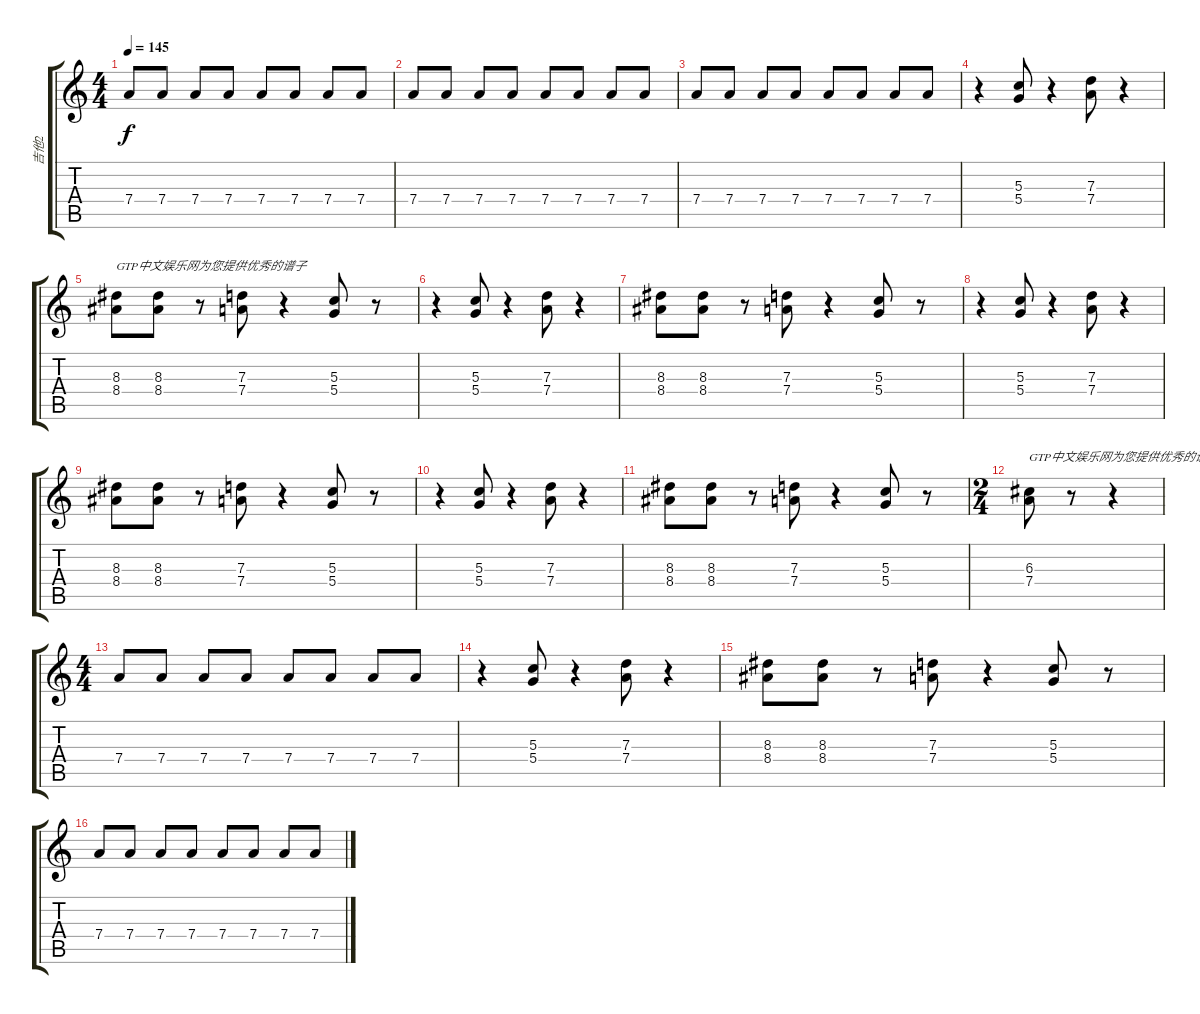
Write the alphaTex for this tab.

\track ("吉他2" "吉他2") {instrument distortionguitar}
\staff {score tabs}
\tuning (E4 B3 G3 D3 A2 E2) {hide}
\ts (4 4)
\tempo 145
\clef g2
\ks c
7.4.8{dy f instrument electricguitarjazz} 7.4.8 7.4.8 7.4.8 7.4.8 7.4.8 7.4.8 7.4.8 |
7.4.8{instrument electricguitarjazz} 7.4.8 7.4.8 7.4.8 7.4.8 7.4.8 7.4.8 7.4.8 |
7.4.8{instrument electricguitarjazz} 7.4.8 7.4.8 7.4.8 7.4.8 7.4.8 7.4.8 7.4.8 |
r.4{instrument acousticguitarsteel} (5.3 5.4).8 r.4 (7.3 7.4).8 r.4 |
(8.3 8.4).8{txt "GTP中文娱乐网为您提供优秀的谱子"} (8.3 8.4).8 r.8 (7.3 7.4).8 r.4 (5.3 5.4).8 r.8 |
r.4 (5.3 5.4).8 r.4 (7.3 7.4).8 r.4 |
(8.3 8.4).8 (8.3 8.4).8 r.8 (7.3 7.4).8 r.4 (5.3 5.4).8 r.8 |
r.4 (5.3 5.4).8 r.4 (7.3 7.4).8 r.4 |
(8.3 8.4).8 (8.3 8.4).8 r.8 (7.3 7.4).8 r.4 (5.3 5.4).8 r.8 |
r.4 (5.3 5.4).8 r.4 (7.3 7.4).8 r.4 |
(8.3 8.4).8 (8.3 8.4).8 r.8 (7.3 7.4).8 r.4 (5.3 5.4).8 r.8 |
\ts (2 4)
(6.3 7.4).8{txt "GTP中文娱乐网为您提供优秀的谱子"} r.8 r.4 |
\ts (4 4)
7.4.8 7.4.8 7.4.8 7.4.8 7.4.8 7.4.8 7.4.8 7.4.8 |
r.4 (5.3 5.4).8 r.4 (7.3 7.4).8 r.4 |
(8.3 8.4).8 (8.3 8.4).8 r.8 (7.3 7.4).8 r.4 (5.3 5.4).8 r.8 |
7.4.8{volume 12} 7.4.8 7.4.8 7.4.8 7.4.8 7.4.8 7.4.8 7.4.8
